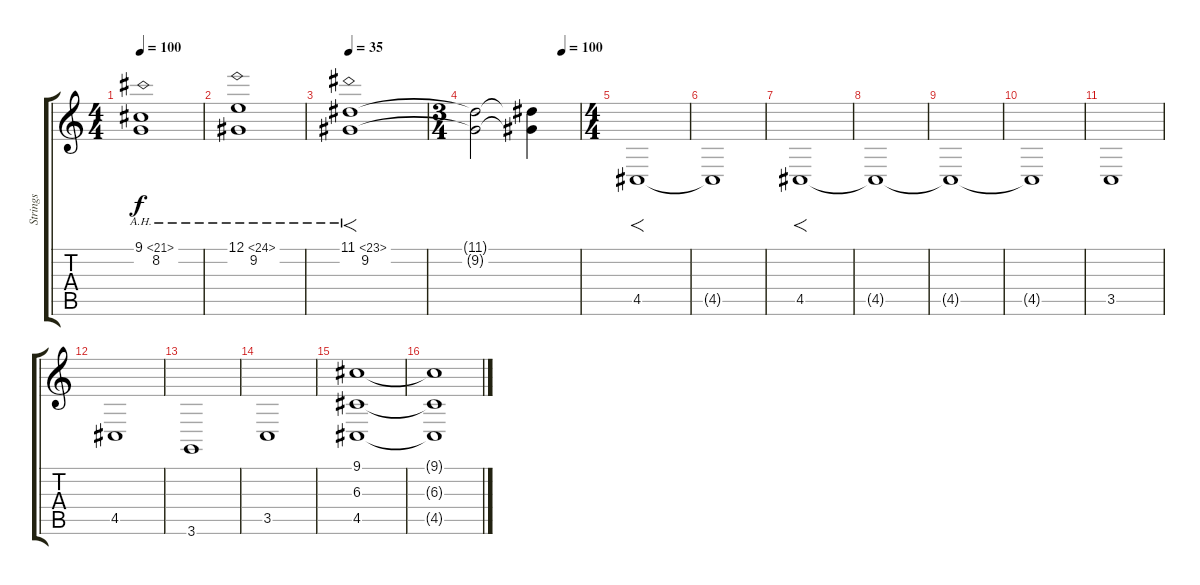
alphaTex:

\track ("Strings" "Strings") {instrument stringensemble1}
\staff {score tabs}
\tuning (E4 B3 G3 D3 A2 E2) {hide}
\ts (4 4)
\tempo 100
\clef g2
\ks c
(9.1{ah 12} 8.2).1{dy f} |
(12.1{ah 12} 9.2).1 |
\tempo 35
(11.1{ah 12} 9.2).1{f volume 6} |
\ts (3 4)
\tempo (100 0.8333333333333334)
(11.1{t} 9.2{t}).2 (11.1{t} 9.2{t}).4 |
\ts (4 4)
4.5.1{f volume 6} |
4.5{t}.1 |
4.5.1{f volume 7} |
4.5{t}.1 |
4.5{t}.1 |
4.5{t}.1 |
3.5.1{volume 8} |
4.5.1 |
3.6.1 |
3.5.1 |
(9.1 6.3 4.5).1 |
(9.1{t} 6.3{t} 4.5{t}).1
